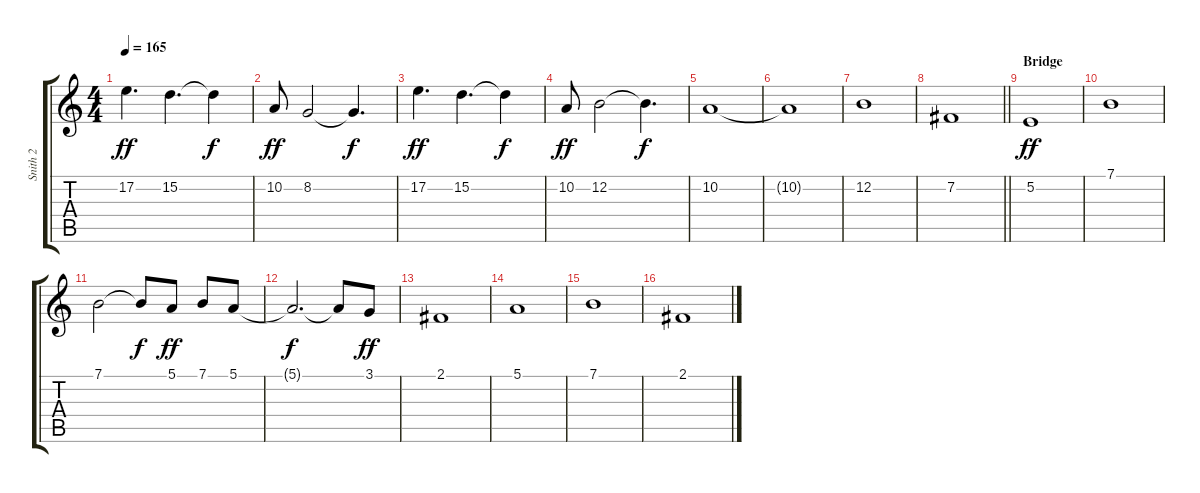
\track ("Snith 2" "Snith 2") {instrument pad4choir}
\staff {score tabs}
\tuning (E4 B3 G3 D3 A2 E2) {hide}
\ts (4 4)
\tempo 165
\clef g2
\ks c
17.2.4{d dy ff} 15.2.4{d} 15.2{t}.4{dy f} |
10.2.8{dy ff} 8.2.2 8.2{t}.4{d dy f} |
17.2.4{d dy ff} 15.2.4{d} 15.2{t}.4{dy f} |
10.2.8{dy ff} 12.2.2 12.2{t}.4{d dy f} |
10.2.1 |
10.2{t}.1 |
12.2.1 |
\barLineRight lightlight
7.2.1 |
\section ("" "Bridge")
5.2.1{dy ff} |
7.1.1 |
7.1.2 7.1{t}.8{dy f} 5.1.8{dy ff} 7.1.8 5.1.8 |
5.1{t}.2{d dy f} 5.1{t}.8 3.1.8{dy ff} |
2.1.1 |
5.1.1 |
7.1.1 |
2.1.1
